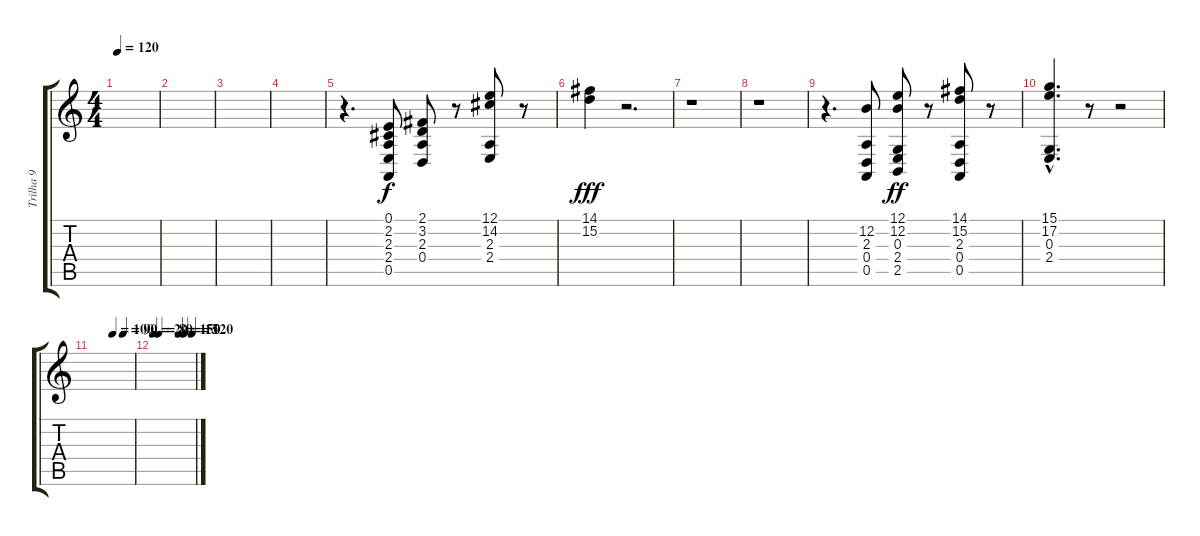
\track ("Trilha 9" "Trilha 9") {instrument orchestrahit}
\staff {score tabs}
\tuning (E4 B3 G3 D3 A2 E2) {hide}
\ts (4 4)
\tempo 120
\clef g2
\ks c
|
|
|
|
r.4{d} (0.1 2.2 2.3 2.4 0.5).8 (2.1 3.2 2.3 0.4).8 r.8 (12.1 14.2 2.3 2.4).8 r.8 |
(14.1 15.2).4{dy fff} r.2{d} |
r.1 |
r.1 |
r.4{d} (12.2 2.3 0.4 0.5).8 (12.1 12.2 0.3 2.4 2.5).8{dy ff} r.8 (14.1 15.2 2.3 0.4 0.5).8 r.8 |
(15.1{hac} 17.2{hac} 0.3{hac} 2.4{hac}).4{d} r.8 r.2 |
\tempo (100 0.5)
\tempo (90 0.75)
|
\tempo 20
\tempo (80 0.125)
\tempo (150 0.625)
\tempo (15 0.75)
\tempo (120 0.9375)
